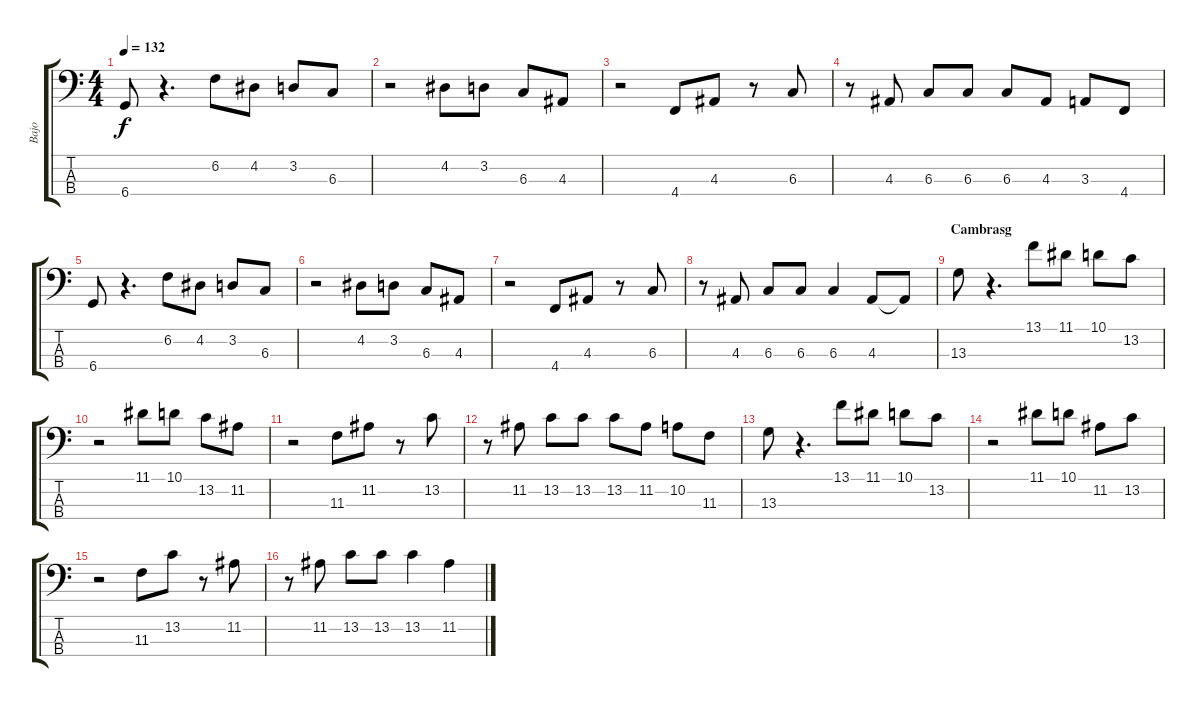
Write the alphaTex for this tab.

\track ("Bajo" "Bajo") {instrument electricbasspick}
\staff {score tabs}
\tuning (E2 B1 Gb1 Db1) {hide}
\ts (4 4)
\tempo 132
\clef f4
\ks c
6.4.8{dy f} r.4{d} 6.2.8 4.2.8 3.2.8 6.3.8 |
r.2 4.2.8 3.2.8 6.3.8 4.3.8 |
r.2 4.4.8 4.3.8 r.8 6.3.8 |
r.8 4.3.8 6.3.8 6.3.8 6.3.8 4.3.8 3.3.8 4.4.8 |
6.4.8 r.4{d} 6.2.8 4.2.8 3.2.8 6.3.8 |
r.2 4.2.8 3.2.8 6.3.8 4.3.8 |
r.2 4.4.8 4.3.8 r.8 6.3.8 |
r.8 4.3.8 6.3.8 6.3.8 6.3.4 4.3.8 4.3{t}.8 |
\section ("" "Cambrasg")
13.3.8 r.4{d} 13.1.8 11.1.8 10.1.8 13.2.8 |
r.2 11.1.8 10.1.8 13.2.8 11.2.8 |
r.2 11.3.8 11.2.8 r.8 13.2.8 |
r.8 11.2.8 13.2.8 13.2.8 13.2.8 11.2.8 10.2.8 11.3.8 |
13.3.8 r.4{d} 13.1.8{volume 1} 11.1.8 10.1.8 13.2.8 |
r.2 11.1.8 10.1.8 11.2.8 13.2.8 |
r.2 11.3.8 13.2.8 r.8 11.2.8 |
r.8 11.2.8 13.2.8 13.2.8 13.2.4 11.2.4
